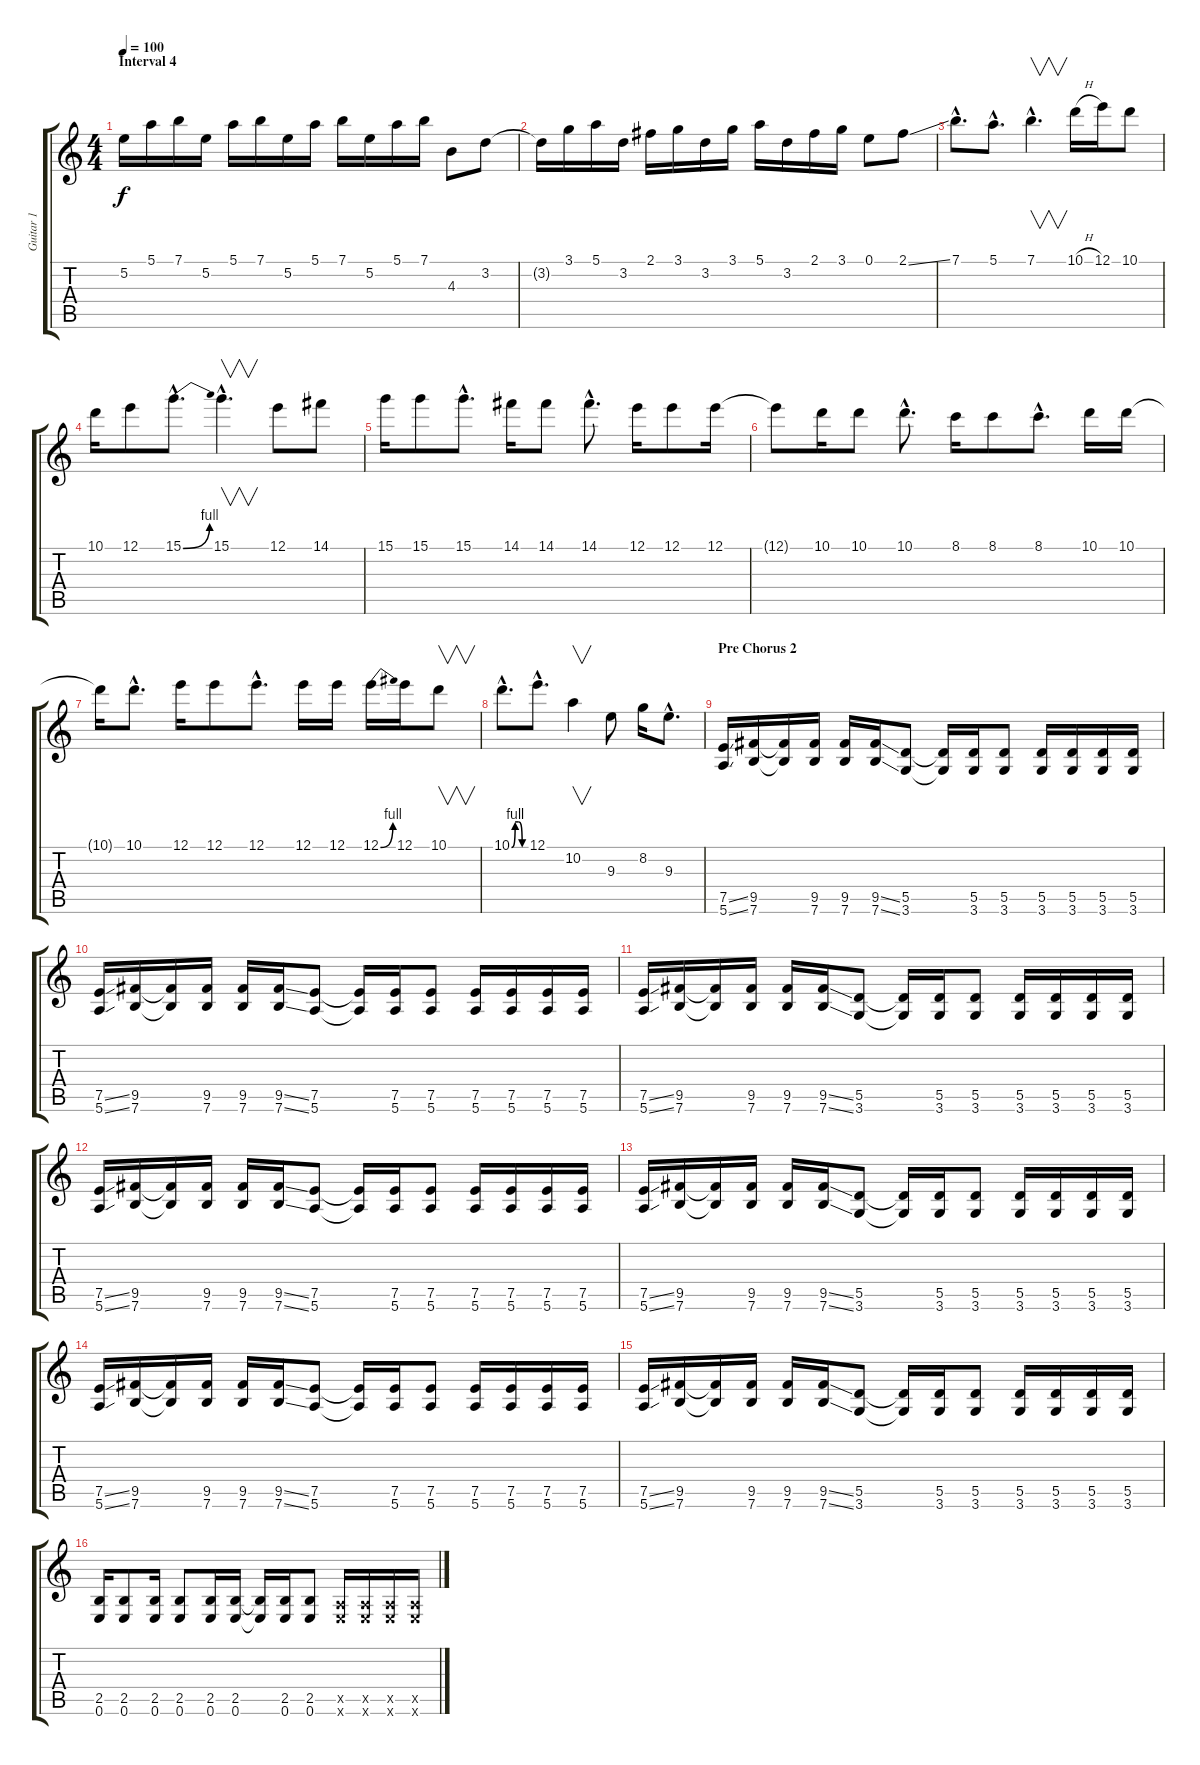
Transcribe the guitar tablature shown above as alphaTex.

\track ("Guitar 1" "Guitar 1") {instrument distortionguitar}
\staff {score tabs}
\tuning (E4 B3 G3 D3 A2 E2) {hide}
\ts (4 4)
\section ("" "Interval 4")
\tempo 100
\clef g2
\ks c
5.2.16{dy f} 5.1.16 7.1.16 5.2.16 5.1.16 7.1.16 5.2.16 5.1.16 7.1.16 5.2.16 5.1.16 7.1.16 4.3.8 3.2.8 |
3.2{t}.16 3.1.16 5.1.16 3.2.16 2.1.16 3.1.16 3.2.16 3.1.16 5.1.16 3.2.16 2.1.16 3.1.16 0.1.8 2.1{ss}.8 |
7.1{hac}.8{d} 5.1{hac}.8{d} 7.1{hac}.4{v d} 10.1{h}.16 12.1.16 10.1.8 |
10.1.16 12.1.8 15.1{be (bend 0 0 60 4) hac}.8{d} 15.1{hac}.4{v d} 12.1.8 14.1.8 |
15.1.16 15.1.8 15.1{hac}.8{d} 14.1.16 14.1.8 14.1{hac}.8{d} 12.1.16 12.1.8 12.1.16 |
12.1{t}.8 10.1.16 10.1.8 10.1{hac}.8{d} 8.1.16 8.1.8 8.1{hac}.8{d} 10.1.16 10.1.16 |
10.1{t}.16 10.1{hac}.8{d} 12.1.16 12.1.8 12.1{hac}.8{d} 12.1.16 12.1.16 12.1{be (bend 0 0 60 4)}.16 12.1.16 10.1.8{v} |
10.1{be (custom 0 0 15 4 30 4 45 0 60 0) hac}.8{d} 12.1{hac}.8{d} 10.2.4{v} 9.3.8 8.2.16 9.3{hac}.8{d} |
\section ("" "Pre Chorus 2")
(7.5{ss} 5.6{ss}).16 (9.5 7.6).16 (9.5{t} 7.6{t}).16 (9.5 7.6).16 (9.5 7.6).16 (9.5{ss} 7.6{ss}).16 (5.5 3.6).8 (5.5{t} 3.6{t}).16 (5.5 3.6).16 (5.5 3.6).8 (5.5 3.6).16 (5.5 3.6).16 (5.5 3.6).16 (5.5 3.6).16 |
(7.5{ss} 5.6{ss}).16 (9.5 7.6).16 (9.5{t} 7.6{t}).16 (9.5 7.6).16 (9.5 7.6).16 (9.5{ss} 7.6{ss}).16 (7.5 5.6).8 (7.5{t} 5.6{t}).16 (7.5 5.6).16 (7.5 5.6).8 (7.5 5.6).16 (7.5 5.6).16 (7.5 5.6).16 (7.5 5.6).16 |
(7.5{ss} 5.6{ss}).16 (9.5 7.6).16 (9.5{t} 7.6{t}).16 (9.5 7.6).16 (9.5 7.6).16 (9.5{ss} 7.6{ss}).16 (5.5 3.6).8 (5.5{t} 3.6{t}).16 (5.5 3.6).16 (5.5 3.6).8 (5.5 3.6).16 (5.5 3.6).16 (5.5 3.6).16 (5.5 3.6).16 |
(7.5{ss} 5.6{ss}).16 (9.5 7.6).16 (9.5{t} 7.6{t}).16 (9.5 7.6).16 (9.5 7.6).16 (9.5{ss} 7.6{ss}).16 (7.5 5.6).8 (7.5{t} 5.6{t}).16 (7.5 5.6).16 (7.5 5.6).8 (7.5 5.6).16 (7.5 5.6).16 (7.5 5.6).16 (7.5 5.6).16 |
(7.5{ss} 5.6{ss}).16 (9.5 7.6).16 (9.5{t} 7.6{t}).16 (9.5 7.6).16 (9.5 7.6).16 (9.5{ss} 7.6{ss}).16 (5.5 3.6).8 (5.5{t} 3.6{t}).16 (5.5 3.6).16 (5.5 3.6).8 (5.5 3.6).16 (5.5 3.6).16 (5.5 3.6).16 (5.5 3.6).16 |
(7.5{ss} 5.6{ss}).16 (9.5 7.6).16 (9.5{t} 7.6{t}).16 (9.5 7.6).16 (9.5 7.6).16 (9.5{ss} 7.6{ss}).16 (7.5 5.6).8 (7.5{t} 5.6{t}).16 (7.5 5.6).16 (7.5 5.6).8 (7.5 5.6).16 (7.5 5.6).16 (7.5 5.6).16 (7.5 5.6).16 |
(7.5{ss} 5.6{ss}).16 (9.5 7.6).16 (9.5{t} 7.6{t}).16 (9.5 7.6).16 (9.5 7.6).16 (9.5{ss} 7.6{ss}).16 (5.5 3.6).8 (5.5{t} 3.6{t}).16 (5.5 3.6).16 (5.5 3.6).8 (5.5 3.6).16 (5.5 3.6).16 (5.5 3.6).16 (5.5 3.6).16 |
(2.5 0.6).16 (2.5 0.6).8 (2.5 0.6).16 (2.5 0.6).8 (2.5 0.6).16 (2.5 0.6).16 (2.5{t} 0.6{t}).16 (2.5 0.6).16 (2.5 0.6).8 (0.5{x} 0.6{x}).16 (0.5{x} 0.6{x}).16 (0.5{x} 0.6{x}).16 (0.5{x} 0.6{x}).16
